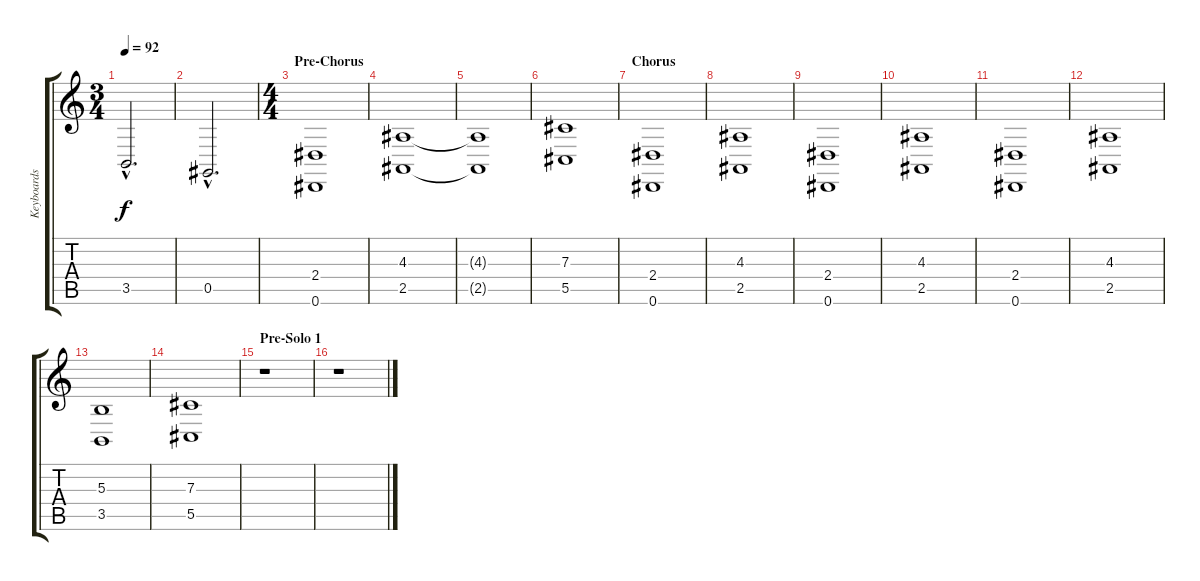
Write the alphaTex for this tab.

\track ("Keyboards - Nils Neumann" "Keyboards ") {instrument choiraahs}
\staff {score tabs}
\tuning (Eb4 Bb3 Gb3 Db3 Ab2 Eb2) {hide}
\ts (3 4)
\tempo 92
\clef g2
\ks c
3.5{hac}.2{d dy f} |
0.5{hac}.2{d} |
\ts (4 4)
\section ("" "Pre-Chorus")
(2.4 0.6).1 |
(4.3 2.5).1 |
(4.3{t} 2.5{t}).1 |
(7.3 5.5).1 |
\section ("" "Chorus")
(2.4 0.6).1 |
(4.3 2.5).1 |
(2.4 0.6).1 |
(4.3 2.5).1 |
(2.4 0.6).1 |
(4.3 2.5).1 |
(5.3 3.5).1 |
(7.3 5.5).1 |
\section ("" "Pre-Solo 1")
r.1 |
r.1
